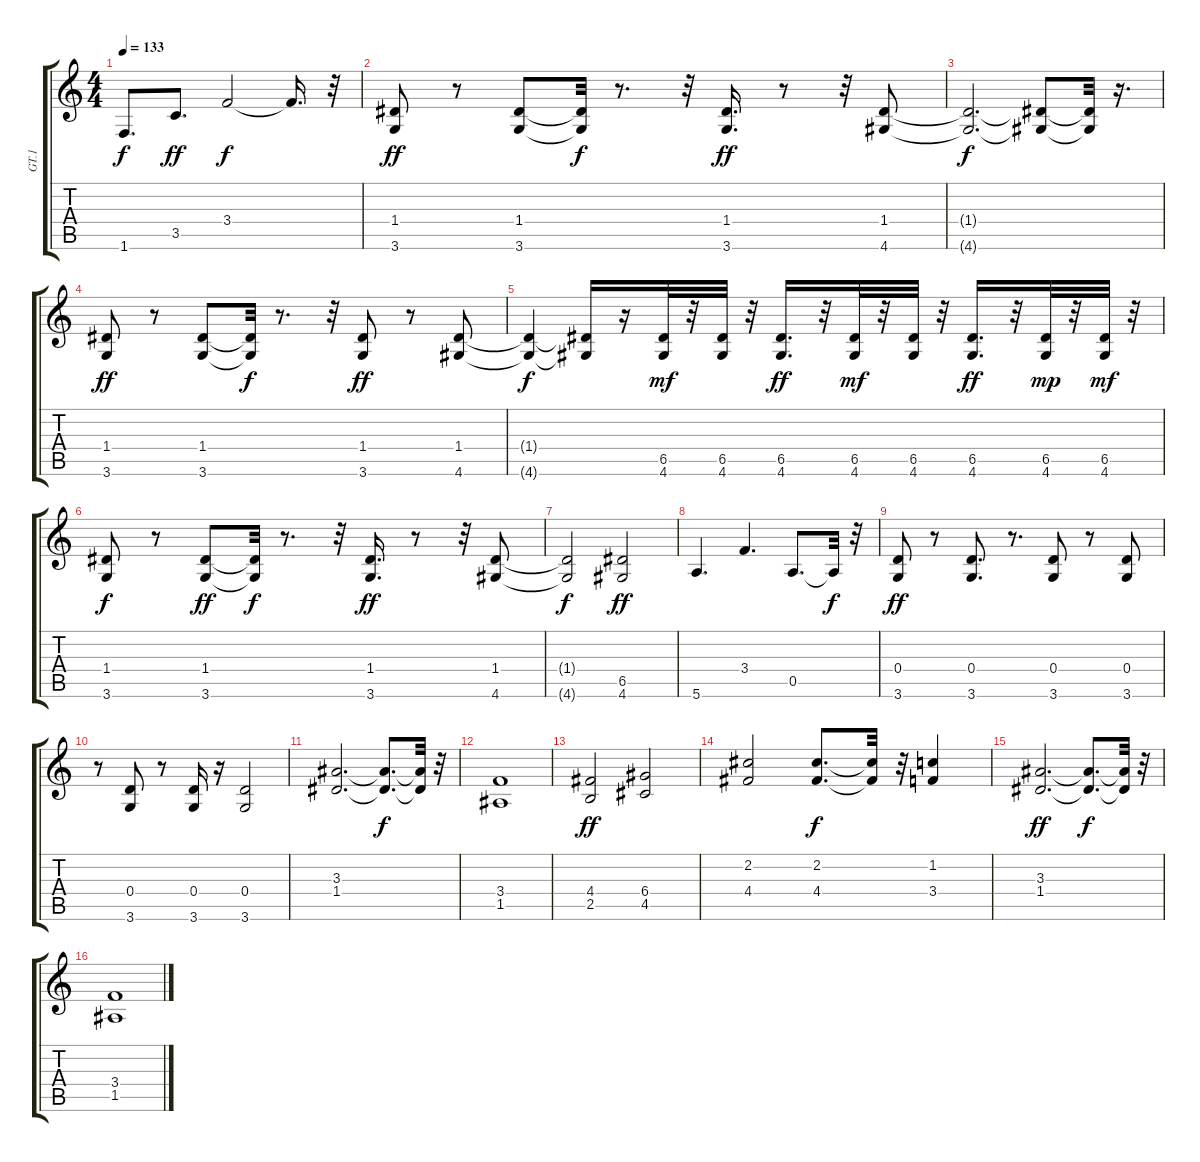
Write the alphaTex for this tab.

\track ("GT.1                                " "GT.1      ") {instrument distortionguitar}
\staff {score tabs}
\tuning (E4 B3 G3 D3 A2 E2) {hide}
\ts (4 4)
\tempo 133
\clef g2
\ks c
1.6.8{d dy f} 3.5.8{d dy ff} 3.4.2{dy f} 3.4{t}.16{d} r.32 |
(1.4 3.6).8{dy ff} r.8 (1.4 3.6).8 (1.4{t} 3.6{t}).32{dy f} r.8{d} r.32 (1.4 3.6).16{d dy ff} r.8 r.32 (1.4 4.6).8 |
(1.4{t} 4.6{t}).2{d dy f} (1.4{t} 4.6{t}).8 (1.4{t} 4.6{t}).32 r.16{d} |
(1.4 3.6).8{dy ff} r.8 (1.4 3.6).8 (1.4{t} 3.6{t}).32{dy f} r.8{d} r.32 (1.4 3.6).8{dy ff} r.8 (1.4 4.6).8 |
(1.4{t} 4.6{t}).4{dy f} (1.4{t} 4.6{t}).16 r.16 (6.5 4.6).32{dy mf} r.32 (6.5 4.6).32 r.32 (6.5 4.6).16{d dy ff} r.32 (6.5 4.6).32{dy mf} r.32 (6.5 4.6).32 r.32 (6.5 4.6).16{d dy ff} r.32 (6.5 4.6).32{dy mp} r.32 (6.5 4.6).32{dy mf} r.32 |
(1.4 3.6).8{dy f} r.8 (1.4 3.6).8{dy ff} (1.4{t} 3.6{t}).32{dy f} r.8{d} r.32 (1.4 3.6).16{d dy ff} r.8 r.32 (1.4 4.6).8 |
(1.4{t} 4.6{t}).2{dy f} (6.5 4.6).2{dy ff} |
5.6.4{d} 3.4.4{d} 0.5.8{d} 0.5{t}.32{dy f} r.32 |
(0.4 3.6).8{dy ff} r.8 (0.4 3.6).8{d} r.8{d} (0.4 3.6).8 r.8 (0.4 3.6).8 |
r.8 (0.4 3.6).8 r.8 (0.4 3.6).16 r.16 (0.4 3.6).2 |
(3.3 1.4).2{d} (3.3{t} 1.4{t}).8{d dy f} (3.3{t} 1.4{t}).32 r.32 |
(3.4 1.5).1 |
(4.4 2.5).2{dy ff} (6.4 4.5).2 |
(2.2 4.4).2 (2.2 4.4).8{d dy f} (2.2{t} 4.4{t}).32 r.32 (1.2 3.4).4 |
(3.3 1.4).2{d dy ff} (3.3{t} 1.4{t}).8{d dy f} (3.3{t} 1.4{t}).32 r.32 |
(3.4 1.5).1
